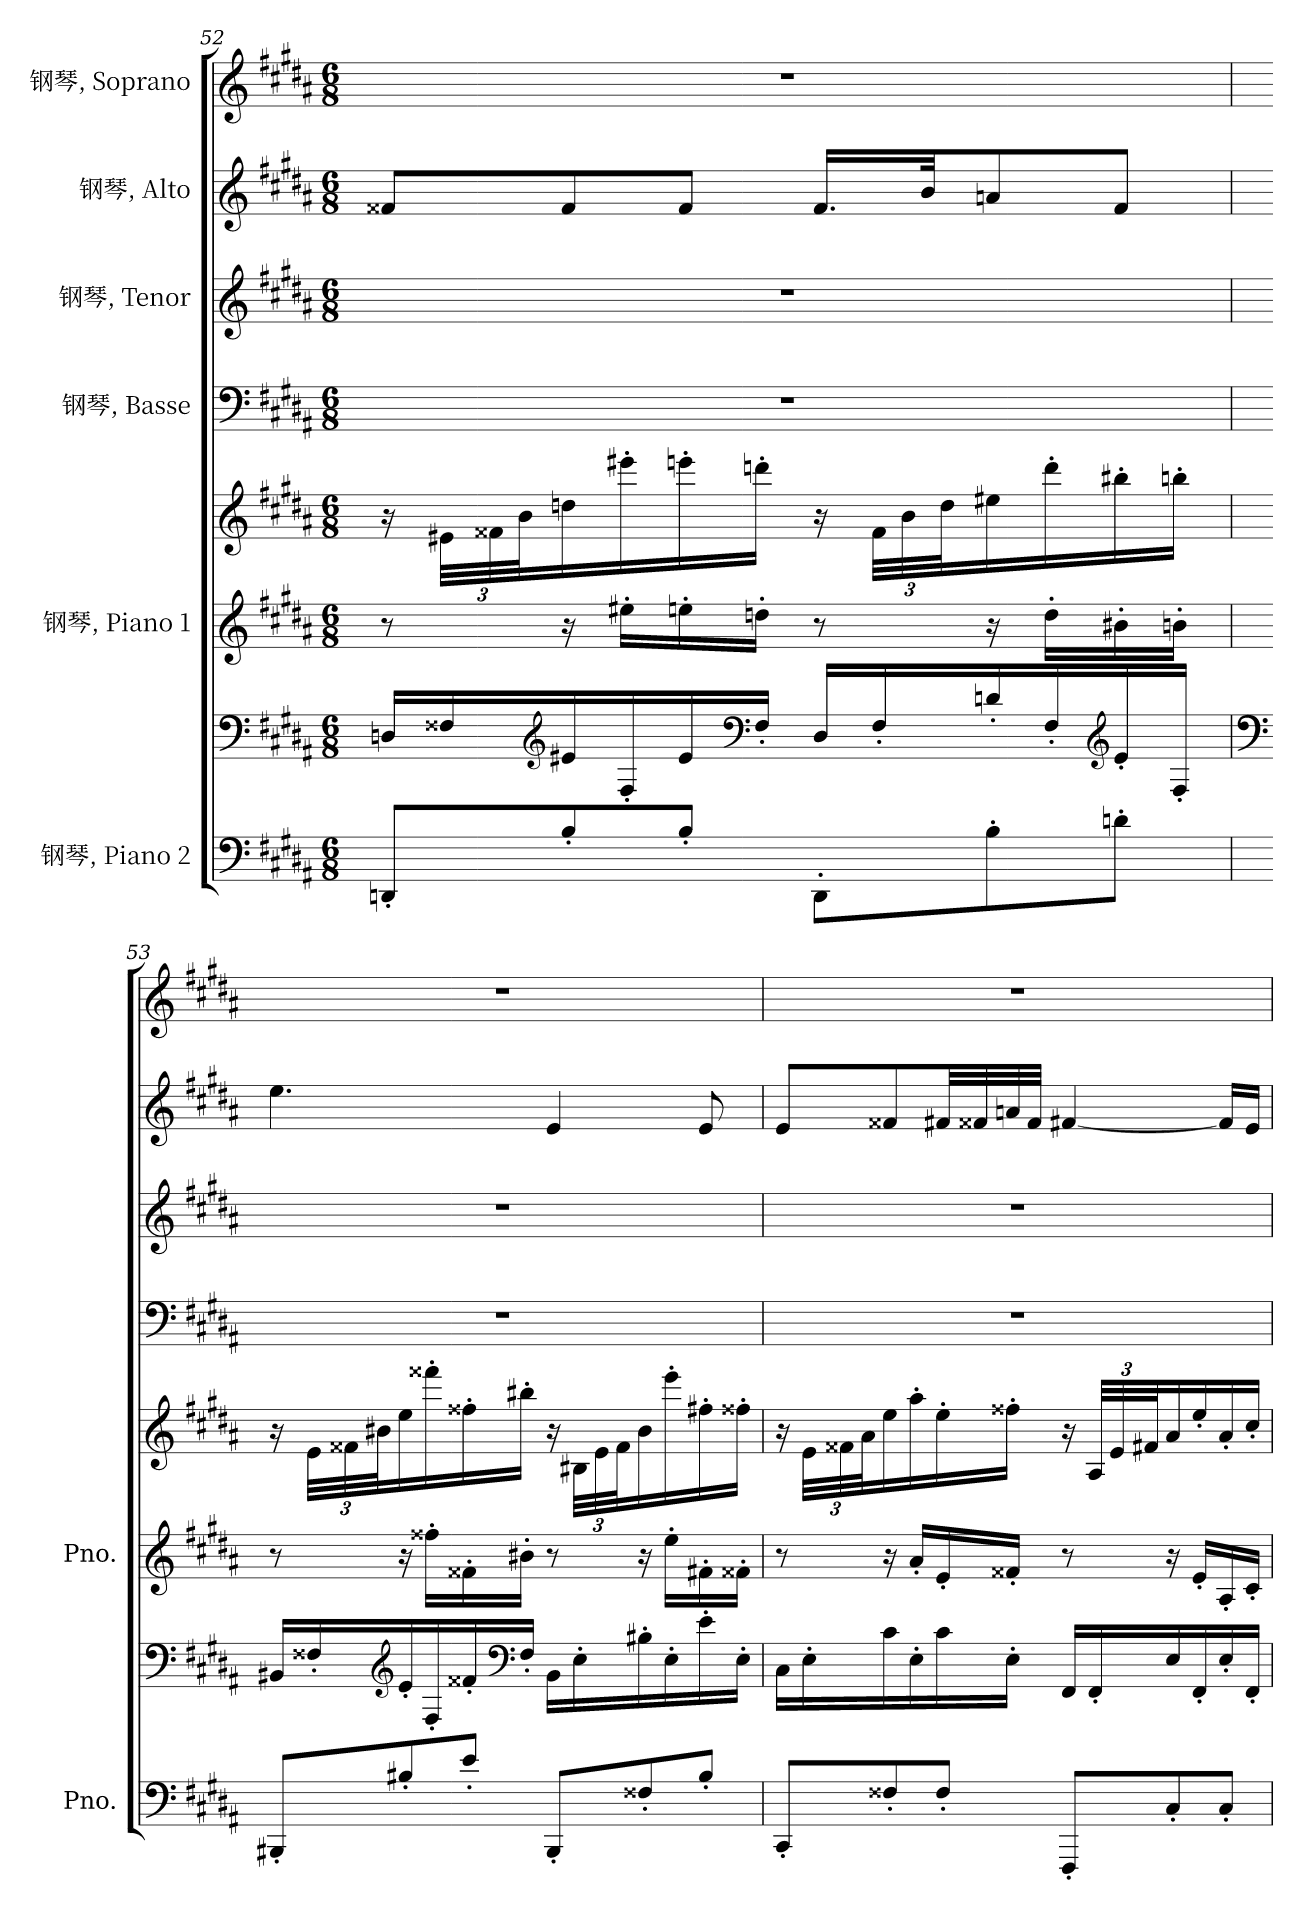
**kern	**kern	**kern	**kern	**kern	**kern	**kern	**kern
*part6	*part6	*part5	*part5	*part4	*part3	*part2	*part1
*staff8	*staff7	*staff6	*staff5	*staff4	*staff3	*staff2	*staff1
*I"钢琴, Piano 2	*	*I"钢琴, Piano 1	*	*I"钢琴, Basse	*I"钢琴, Tenor	*I"钢琴, Alto	*I"钢琴, Soprano
*I'Pno.	*	*I'Pno.	*	*	*	*	*
!!LO:PB:g=z
*clefF4	*clefF4	*clefG2	*clefG2	*clefF4	*clefG2	*clefG2	*clefG2
*k[f#c#g#d#a#]	*k[f#c#g#d#a#]	*k[f#c#g#d#a#]	*k[f#c#g#d#a#]	*k[f#c#g#d#a#]	*k[f#c#g#d#a#]	*k[f#c#g#d#a#]	*k[f#c#g#d#a#]
*M6/8	*M6/8	*M6/8	*M6/8	*M6/8	*M6/8	*M6/8	*M6/8
=52	=52	=52	=52	=52	=52	=52	=52
8DDn'/L	16Dn/LL	8r	16r	2.r	2.r	8f##X/L	2.r
*	*	*	*Xbrackettup	*	*	*	*
.	16F##X/	.	48e#X\LLL	.	.	.	.
.	.	.	48f##X\	.	.	.	.
.	.	.	48b\J	.	.	.	.
*	*clefG2	*	*	*	*	*	*
8B'/	16e#X/	16r	16ddn\	.	.	8f##/	.
.	16F##'/	16ee#X'\LL	16eee#X'\	.	.	.	.
8B'/J	16e#/	16een'\	16eeen'\	.	.	8f##/J	.
*	*clefF4	*	*	*	*	*	*
.	16F##'/JJ	16ddn'\JJ	16dddn'\JJ	.	.	.	.
8DD'\L	16D/LL	8r	16r	.	.	16.f##/LL	.
.	16F##'/	.	48f##\LLL	.	.	.	.
.	.	.	48b\	.	.	.	.
.	.	.	.	.	.	32b/JK	.
.	.	.	48dd\J	.	.	.	.
8B'\	16dn'/	16r	16ee#X\	.	.	8an/	.
.	16F##'/	16dd'\LL	16ddd'\	.	.	.	.
*	*clefG2	*	*	*	*	*	*
8dn'\J	16e#'/	16b#X'\	16bb#X'\	.	.	8f##/J	.
.	16F##'/JJ	16bn'\JJ	16bbn'\JJ	.	.	.	.
!!LO:PB:g=z
=53	=53	=53	=53	=53	=53	=53	=53
*	*clefF4	*	*	*	*	*	*
8BBB#X'/L	16BB#X/LL	8r	16r	2.r	2.r	4.ee\	2.r
.	16F##X'/	.	48e\LLL	.	.	.	.
.	.	.	48f##X\	.	.	.	.
.	.	.	48b#X\J	.	.	.	.
*	*clefG2	*	*	*	*	*	*
8B#X'/	16e'/	16r	16ee\	.	.	.	.
.	16F##'/	16ff##X'\LL	16fff##X'\	.	.	.	.
8e'/J	16f##X'/	16f##X'\	16ff##X'\	.	.	.	.
*	*clefF4	*	*	*	*	*	*
.	16F##'/JJ	16b#X'\JJ	16bb#X'\JJ	.	.	.	.
8BBB#'/L	16BB#\LL	8r	16r	.	.	4e/	.
.	16E'\	.	48B#X\LLL	.	.	.	.
.	.	.	48e\	.	.	.	.
.	.	.	48f##\J	.	.	.	.
8F##X'/	16B#X'\	16r	16b#\	.	.	.	.
.	16E'\	16ee'\LL	16eee'\	.	.	.	.
8B#'/J	16e'\	16f#X'\	16ff#X'\	.	.	8e/	.
.	16E'\JJ	16f##X'\JJ	16ff##X'\JJ	.	.	.	.
!!LO:PB:g=z
=54	=54	=54	=54	=54	=54	=54	=54
8CC#'/L	16C#\LL	8r	16r	2.r	2.r	8e/L	2.r
.	16E'\	.	48e\LLL	.	.	.	.
.	.	.	48f##X\	.	.	.	.
.	.	.	48a#\J	.	.	.	.
8F##X'/	16c#\	16r	16ee\	.	.	8f##X/	.
.	16E'\	16a#'/LL	16aa#'\	.	.	.	.
8F##'/J	16c#\	16e'/	16ee'\	.	.	32f#X/LL	.
.	.	.	.	.	.	32f##X/	.
.	16E'\JJ	16f##X'/JJ	16ff##X'\JJ	.	.	32an/	.
.	.	.	.	.	.	32f##/JJJ	.
8FFF#'/L	16FF#/LL	8r	16r	.	.	[4f#X/	.
.	16FF#'/	.	48A#/LLL	.	.	.	.
.	.	.	48e/	.	.	.	.
.	.	.	48f#X/J	.	.	.	.
8C#'/	16E/	16r	16a#/	.	.	.	.
.	16FF#'/	16e'/LL	16ee'/	.	.	.	.
8C#'/J	16E'/	16A#'/	16a#'/	.	.	16f#/LL]	.
.	16FF#'/JJ	16c#'/JJ	16cc#'/JJ	.	.	16e/JJ	.
=	=	=	=	=	=	=	=
*-	*-	*-	*-	*-	*-	*-	*-
